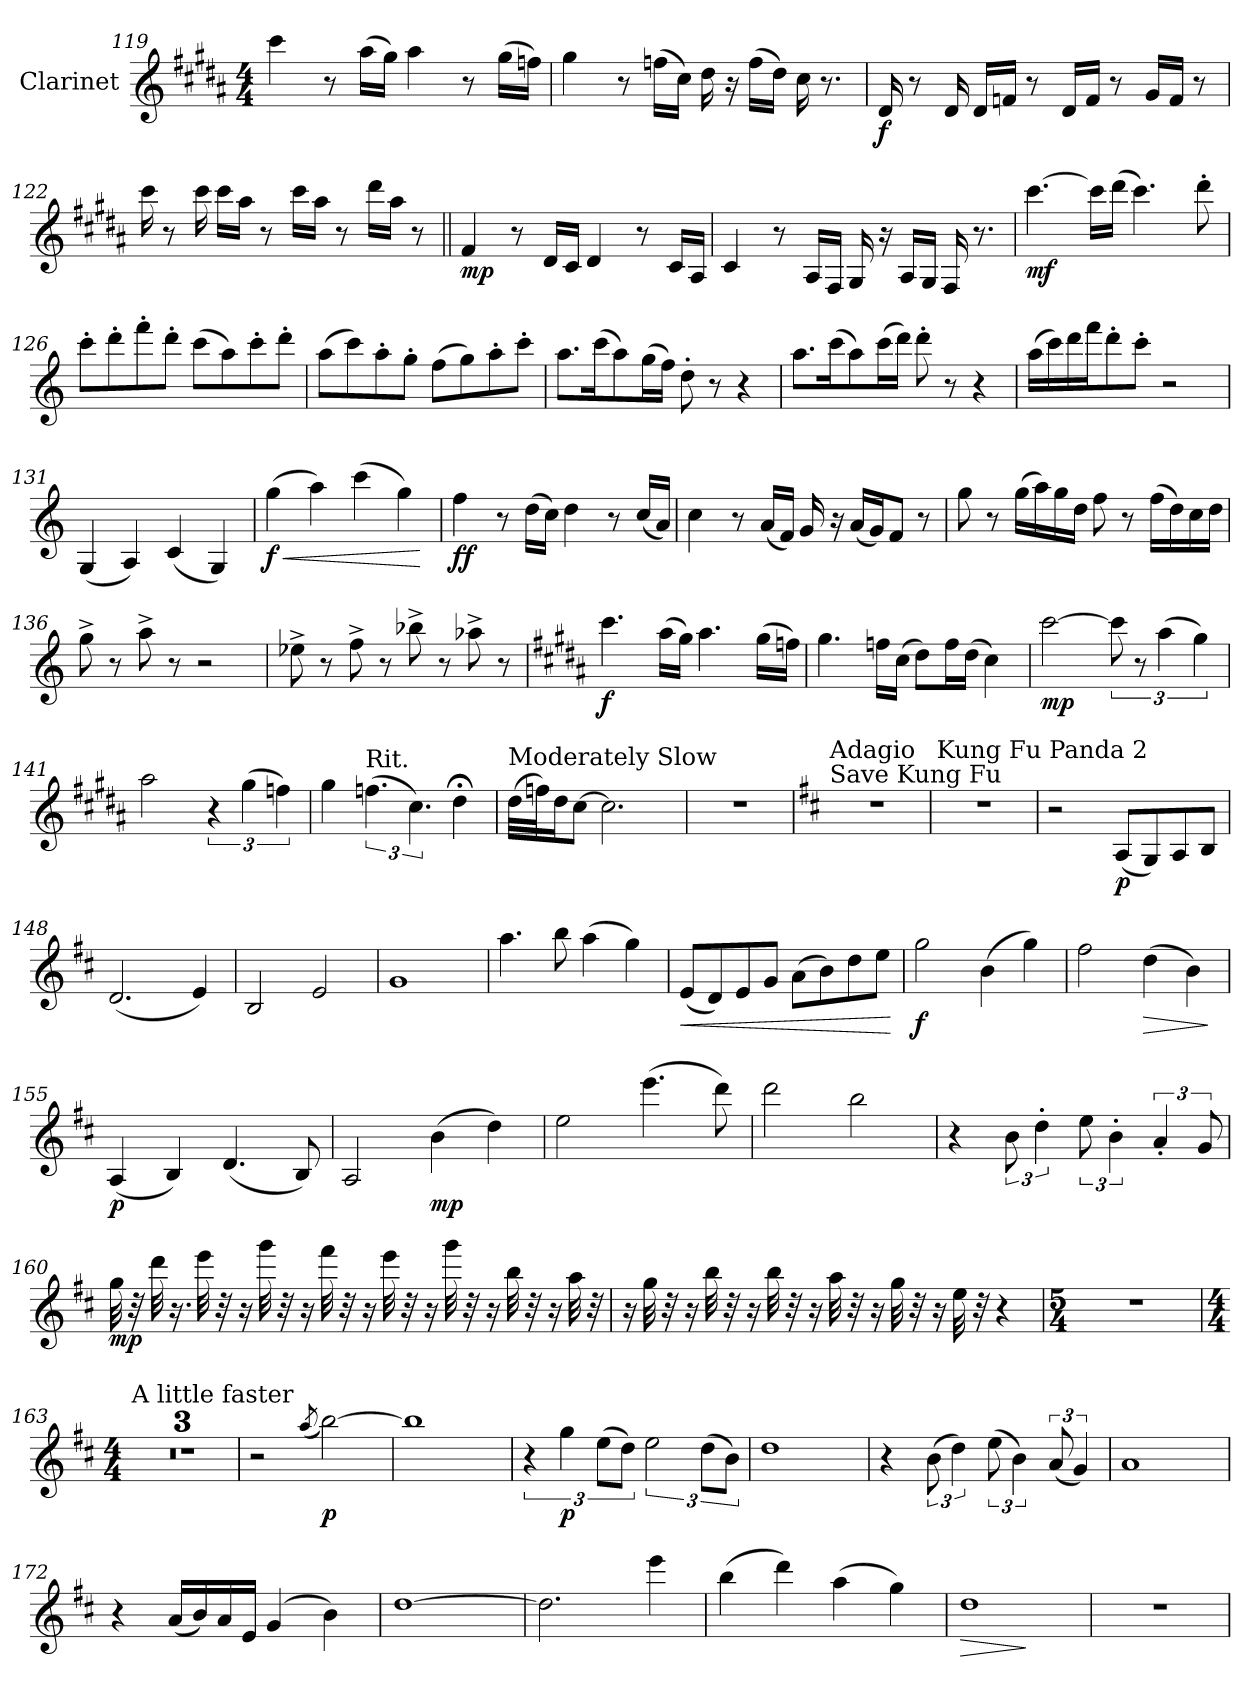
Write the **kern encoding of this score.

**kern	**dynam
*part1	*part1
*staff1	*staff1
*I"Clarinet	*
*I'Cl	*
*clefG2	*
*ITrd1c2	*
*k[f#c#g#]	*
*A:	*
*M4/4	*
=119	=119
4bb\	.
8r	.
(16gg#\LL	.
16ff#\JJ)	.
4gg#\	.
8r	.
(16ff#\LL	.
16ee-X\JJ)	.
!!LO:LB:g=z
=120	=120
4ff#\	.
8r	.
(16ee-X\LL	.
16b\JJ)	.
16cc#\	.
16r	.
(16ee-\LL	.
16cc#\JJ)	.
16b\	.
8.r	.
=121	=121
!	!LO:DY:b
16c#/	f
8r	.
16c#/	.
16c#/LL	.
16e-X/JJ	.
8r	.
16c#/LL	.
16e-/JJ	.
8r	.
16f#/LL	.
16e-/JJ	.
8r	.
=122	=122
16bb\	.
8r	.
16bb\	.
16bb\LL	.
16gg#\JJ	.
8r	.
16bb\LL	.
16gg#\JJ	.
8r	.
16ccc#\LL	.
16gg#\JJ	.
8r	.
!!LO:LB:g=z
=123||	=123||
*k[b-e-]	*
*B-:	*
!	!LO:DY:b
4e-/	mp
8r	.
16c/LL	.
16B-/JJ	.
4c/	.
8r	.
16B-/LL	.
16G/JJ	.
=124	=124
4B-/	.
8r	.
16G/LL	.
16E-/JJ	.
16F/	.
16r	.
16G/LL	.
16F/JJ	.
16E-/	.
8.r	.
=125	=125
!	!LO:DY:b
[4.bb-\	mf
16bb-\LL]	.
(16ccc\JJ	.
4.bb-\)	.
8ccc'\	.
=126	=126
8bb-'\L	.
8ccc'\	.
8eee-'\	.
8ccc'\J	.
(8bb-\L	.
8gg\)	.
8bb-'\	.
8ccc'\J	.
=127	=127
(8gg\L	.
8bb-\)	.
8gg'\	.
8ff'\J	.
(8ee-\L	.
8ff\)	.
8gg'\	.
8bb-'\J	.
!!LO:LB:g=z
=128	=128
8.gg\L	.
(16bb-\K	.
8gg\)	.
(16ff\L	.
16ee-\JJ)	.
8cc'\	.
8r	.
4r	.
=129	=129
8.gg\L	.
(16bb-\K	.
8gg\)	.
(16bb-\L	.
16ccc\JJ)	.
8ccc'\	.
8r	.
4r	.
=130	=130
(16gg\LL	.
16bb-\)	.
16ccc\	.
16eee-\J	.
8ccc'\	.
8bb-'\J	.
2r	.
=131	=131
(4F/	.
4G/)	.
(4B-/	.
4F/)	.
=132	=132
!	!LO:HP:b
!	!LO:DY:n=1:b
(4ff\	< f
4gg\)	.
(4bb-\	.
4ff\)	.
.	[
=133	=133
!	!LO:DY:b
4ee-\	ff
8r	.
(16cc\LL	.
16b-\JJ)	.
4cc\	.
8r	.
(16b-/LL	.
16g/JJ)	.
!!LO:LB:g=z
=134	=134
4b-\	.
8r	.
(16g/LL	.
16e-/JJ)	.
16f/	.
16r	.
(16g/LL	.
16f/J)	.
8e-/J	.
8r	.
=135	=135
8ff\	.
8r	.
(16ff\LL	.
16gg\)	.
16ff\	.
16cc\JJ	.
8ee-\	.
8r	.
(16ee-\LL	.
16cc\)	.
16b-\	.
16cc\JJ	.
=136	=136
8ff^\	.
8r	.
8gg^\	.
8r	.
2r	.
=137	=137
8dd-X^\	.
8r	.
8ee-^\	.
8r	.
8aa-X^\	.
8r	.
8gg-X^\	.
8r	.
=138	=138
*k[f#c#g#]	*
*A:	*
!	!LO:DY:b
4.bb\	f
(16gg#\LL	.
16ff#\JJ)	.
4.gg#\	.
(16ff#\LL	.
16ee-X\JJ)	.
!!LO:LB:g=z
=139	=139
4.ff#\	.
16ee-X\LL	.
(16b\JJ	.
8cc#\L)	.
16ee-\L	.
(16cc#\JJ	.
4b\)	.
=140	=140
!	!LO:DY:b
[2bb\	mp
12bb\]	.
12r	.
(6gg#\	.
6ff#\)	.
=141	=141
2gg#\	.
6r	.
(6ff#\	.
6ee-X\)	.
=142	=142
4ff#\	.
!LO:TX:a:t=Rit.	!
(6.ee-X\	.
6.b\)	.
4cc#;<\	.
=143	=143
!LO:TX:a:t=Moderately Slow	!
(32cc#\LLL	.
32ee-X\J)	.
16cc#\J	.
[8b\J	.
2.b\]	.
=144	=144
1r	.
=145	=145
*k[]	*
*C:	*
!LO:TX:a:t=Save Kung Fu	!
!LO:TX:a:t=Adagio	!
1r	.
=146	=146
!LO:TX:a:t=Kung Fu Panda 2	!
1r	.
=147	=147
2r	.
!	!LO:DY:b
(8G/L	p
8F/)	.
8G/	.
8A/J	.
!!LO:LB:g=z
=148	=148
(2.c/	.
4d/)	.
=149	=149
2A/	.
2d/	.
=150	=150
1f	.
=151	=151
4.gg\	.
8aa\	.
(4gg\	.
4ff\)	.
=152	=152
!	!LO:HP:b
(8d/L	<
8c/)	.
8d/	.
8f/J	.
(8g\L	.
8a\)	.
8cc\	.
8dd\J	.
.	[
=153	=153
!	!LO:DY:b
2ff\	f
(4a\	.
4ff\)	.
=154	=154
2ee\	.
!	!LO:HP:b
(4cc\	>
4a\)	.
.	]
=155	=155
!	!LO:DY:b
(4G/	p
4A/)	.
(4.c/	.
8A/)	.
=156	=156
2G/	.
!	!LO:DY:b
(4a\	mp
4cc\)	.
=157	=157
2dd\	.
(4.ddd\	.
8ccc\)	.
=158	=158
2ccc\	.
2aa\	.
!!LO:LB:g=z
=159	=159
4r	.
12a\	.
6cc'\	.
12dd\	.
6a'\	.
6g'/	.
12f/	.
=160	=160
!	!LO:DY:b
32ff\	mp
32r	.
32ccc\	.
16.r	.
32ddd\	.
32r	.
16r	.
32fff\	.
32r	.
16r	.
32eee\	.
32r	.
16r	.
32ddd\	.
32r	.
16r	.
32fff\	.
32r	.
16r	.
32aa\	.
32r	.
16r	.
32gg\	.
32r	.
!!LO:LB:g=z
=161	=161
16r	.
32ff\	.
32r	.
16r	.
32aa\	.
32r	.
16r	.
32aa\	.
32r	.
16r	.
32gg\	.
32r	.
16r	.
32ff\	.
32r	.
16r	.
32dd\	.
32r	.
4r	.
=162	=162
*M5/4	*
4%5r	.
=163	=163
*M4/4	*
!LO:TX:a:t=A little faster	!
1r	.
=164	=164
1r	.
=165	=165
1r	.
=166	=166
2r	.
(8qgg/	.
!	!LO:DY:b
[2aa\)	p
=167	=167
1aa]	.
=168	=168
6r	.
!	!LO:DY:b
6ff\	p
(12dd\L	.
12cc\J)	.
3dd\	.
(12cc\L	.
12a\J)	.
=169	=169
1cc	.
!!LO:PB:g=z
=170	=170
4r	.
(12a\	.
6cc\)	.
(12dd\	.
6a\)	.
(12g/	.
6f/)	.
=171	=171
1g	.
=172	=172
4r	.
(16g/LL	.
16a/)	.
16g/	.
16d/JJ	.
(4f/	.
4a\)	.
=173	=173
[1cc	.
=174	=174
2.cc\]	.
4ddd\	.
=175	=175
(4aa\	.
4ccc\)	.
(4gg\	.
4ff\)	.
=176	=176
!	!LO:HP:b
1cc	>
.	]
=177	=177
1r	.
=	=
*-	*-
